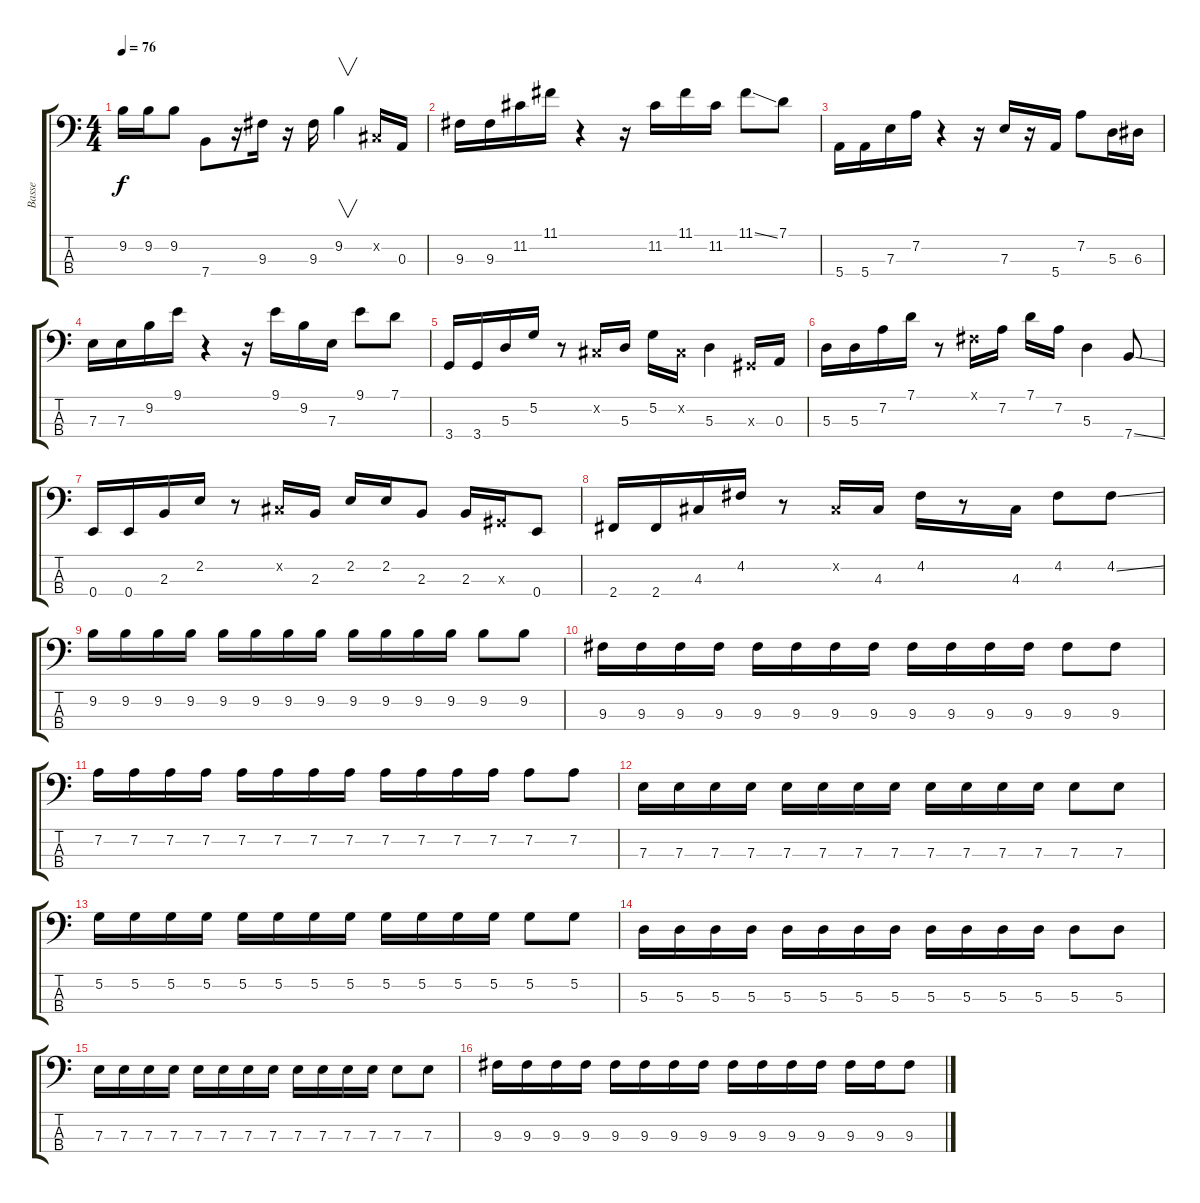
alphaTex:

\track ("Basse" "Basse") {instrument slapbass1}
\staff {score tabs}
\tuning (G2 D2 A1 E1) {hide}
\ts (4 4)
\tempo 76
\clef f4
\ks c
9.2.16{dy f} 9.2.16 9.2.8 7.4.8 r.16 9.3.16 r.16 9.3.16 9.2.4{v} -1.2{x}.16 0.3.16 |
9.3.16 9.3.16 11.2.16 11.1.16 r.4 r.16 11.2.16 11.1.16 11.2.16 11.1{ss}.8 7.1.8 |
5.4.16 5.4.16 7.3.16 7.2.16 r.4 r.16 7.3.16 r.16 5.4.16 7.2.8 5.3.16 6.3.16 |
7.3.16 7.3.16 9.2.16 9.1.16 r.4 r.16 9.1.16 9.2.16 7.3.16 9.1.8 7.1.8 |
3.4.16 3.4.16 5.3.16 5.2.16 r.8 -1.2{x}.16 5.3.16 5.2.16 -1.2{x}.16 5.3.4 -1.3{x}.16 0.3.16 |
5.3.16 5.3.16 7.2.16 7.1.16 r.8 -1.1{x}.16 7.2.16 7.1.16 7.2.16 5.3.4 7.4{ss}.8 |
0.4.16 0.4.16 2.3.16 2.2.16 r.8 -1.2{x}.16 2.3.16 2.2.16 2.2.16 2.3.8 2.3.16 -1.3{x}.16 0.4.8 |
2.4.16 2.4.16 4.3.16 4.2.16 r.8 -1.2{x}.16 4.3.16 4.2.16 r.8 4.3.16 4.2.8 4.2{ss}.8 |
9.2.16 9.2.16 9.2.16 9.2.16 9.2.16 9.2.16 9.2.16 9.2.16 9.2.16 9.2.16 9.2.16 9.2.16 9.2.8 9.2.8 |
9.3.16 9.3.16 9.3.16 9.3.16 9.3.16 9.3.16 9.3.16 9.3.16 9.3.16 9.3.16 9.3.16 9.3.16 9.3.8 9.3.8 |
7.2.16 7.2.16 7.2.16 7.2.16 7.2.16 7.2.16 7.2.16 7.2.16 7.2.16 7.2.16 7.2.16 7.2.16 7.2.8 7.2.8 |
7.3.16 7.3.16 7.3.16 7.3.16 7.3.16 7.3.16 7.3.16 7.3.16 7.3.16 7.3.16 7.3.16 7.3.16 7.3.8 7.3.8 |
5.2.16 5.2.16 5.2.16 5.2.16 5.2.16 5.2.16 5.2.16 5.2.16 5.2.16 5.2.16 5.2.16 5.2.16 5.2.8 5.2.8 |
5.3.16 5.3.16 5.3.16 5.3.16 5.3.16 5.3.16 5.3.16 5.3.16 5.3.16 5.3.16 5.3.16 5.3.16 5.3.8 5.3.8 |
7.3.16 7.3.16 7.3.16 7.3.16 7.3.16 7.3.16 7.3.16 7.3.16 7.3.16 7.3.16 7.3.16 7.3.16 7.3.8 7.3.8 |
9.3.16 9.3.16 9.3.16 9.3.16 9.3.16 9.3.16 9.3.16 9.3.16 9.3.16 9.3.16 9.3.16 9.3.16 9.3.16 9.3.16 9.3.8
